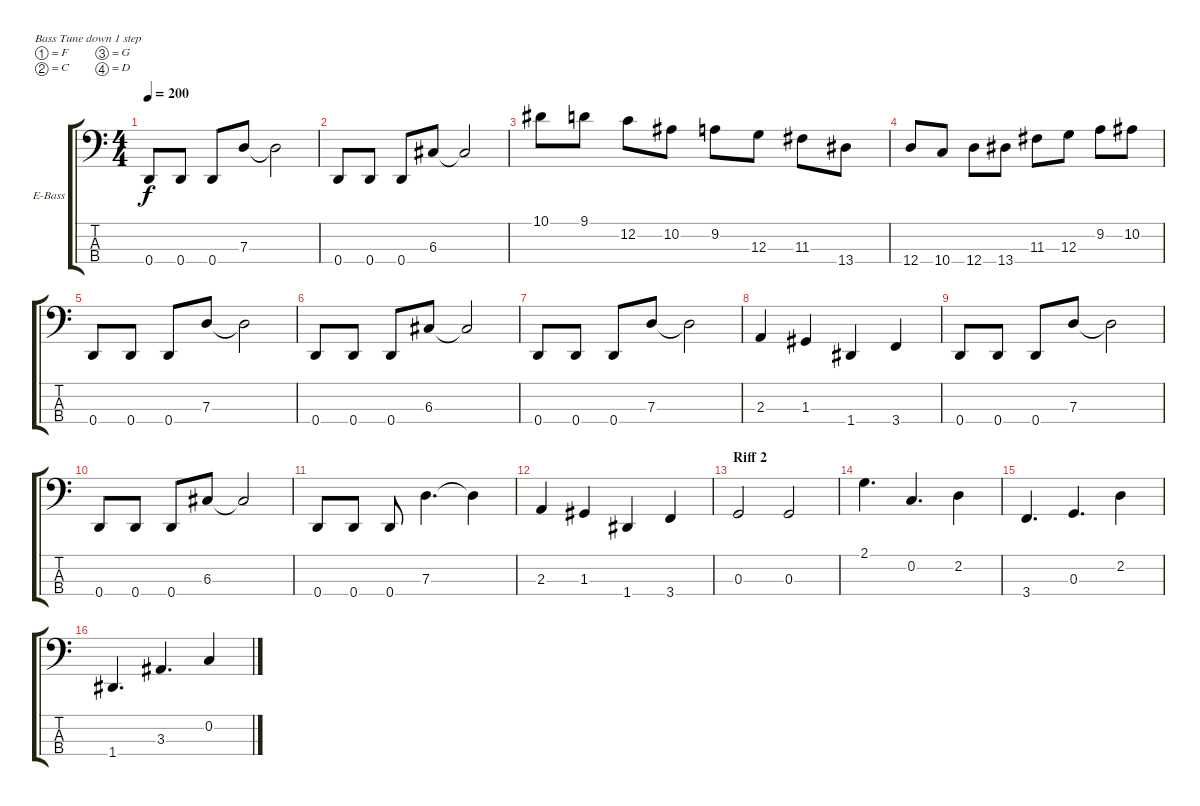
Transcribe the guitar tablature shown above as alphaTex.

\bracketExtendMode groupsimilarinstruments
\firstSystemTrackNameOrientation horizontal
\otherSystemsTrackNameOrientation horizontal
\track ("Bass" "E-Bass") {multiBarRest instrument electricbassfinger}
\staff {score tabs}
\tuning (F2 C2 G1 D1)
\ts (4 4)
\tempo 200
\clef f4
\ks c
0.4.8{dy f} 0.4.8 0.4.8 7.3.8 7.3{t}.2 |
0.4.8 0.4.8 0.4.8 6.3.8 6.3{t}.2 |
10.1.8 9.1.8 12.2.8 10.2.8 9.2.8 12.3.8 11.3.8 13.4.8 |
12.4.8 10.4.8 12.4.8 13.4.8 11.3.8 12.3.8 9.2.8 10.2.8 |
0.4.8 0.4.8 0.4.8 7.3.8 7.3{t}.2 |
0.4.8 0.4.8 0.4.8 6.3.8 6.3{t}.2 |
0.4.8 0.4.8 0.4.8 7.3.8 7.3{t}.2 |
2.3.4 1.3.4 1.4.4 3.4.4 |
0.4.8 0.4.8 0.4.8 7.3.8 7.3{t}.2 |
0.4.8 0.4.8 0.4.8 6.3.8 6.3{t}.2 |
0.4.8 0.4.8 0.4.8 7.3.4{d} 7.3{t}.4 |
2.3.4 1.3.4 1.4.4 3.4.4 |
\section ("" "Riff 2")
0.3.2 0.3.2 |
2.1.4{d} 0.2.4{d} 2.2.4 |
3.4.4{d} 0.3.4{d} 2.2.4 |
1.4.4{d} 3.3.4{d} 0.2.4
